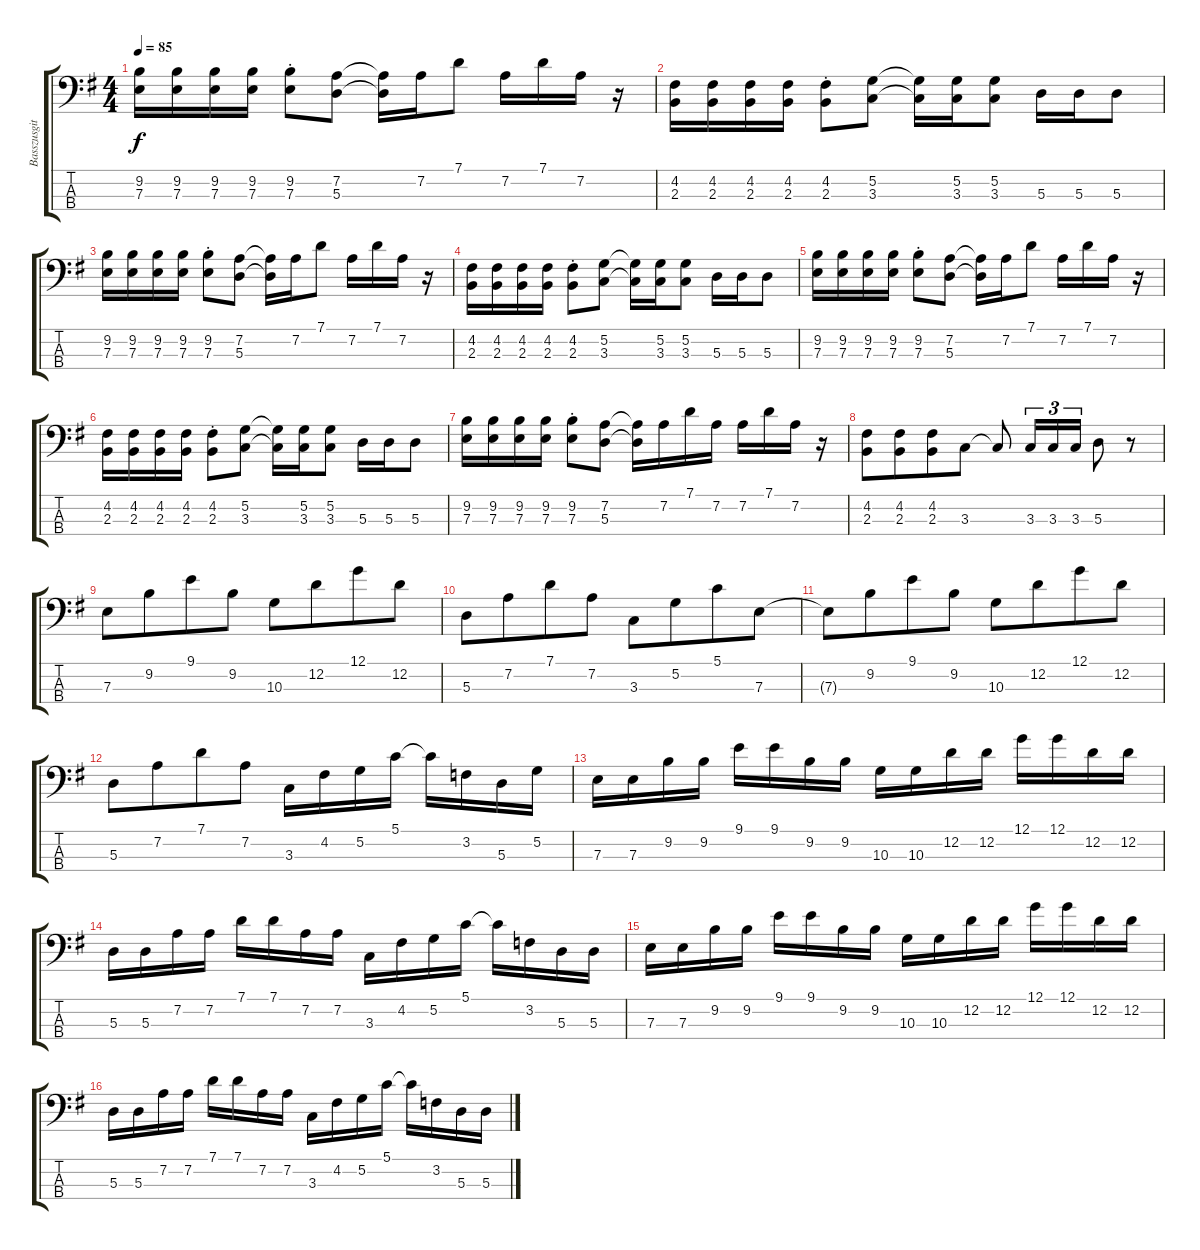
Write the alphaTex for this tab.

\track ("Basszusgitár (Steve Harris)" "Basszusgit") {instrument electricbasspick}
\staff {score tabs}
\tuning (G2 D2 A1 E1) {hide}
\ts (4 4)
\tempo 85
\clef f4
\ks g
(9.2 7.3).16{dy f} (9.2 7.3).16 (9.2 7.3).16 (9.2 7.3).16 (9.2{st} 7.3{st}).8 (7.2 5.3).8 (7.2{t} 5.3{t}).16 7.2.16 7.1.8 7.2.16 7.1.16 7.2.16 r.16 |
(4.2 2.3).16 (4.2 2.3).16 (4.2 2.3).16 (4.2 2.3).16 (4.2{st} 2.3{st}).8 (5.2 3.3).8 (5.2{t} 3.3{t}).16 (5.2 3.3).16 (5.2 3.3).8 5.3.16 5.3.16 5.3.8 |
(9.2 7.3).16 (9.2 7.3).16 (9.2 7.3).16 (9.2 7.3).16 (9.2{st} 7.3{st}).8 (7.2 5.3).8 (7.2{t} 5.3{t}).16 7.2.16 7.1.8 7.2.16 7.1.16 7.2.16 r.16 |
(4.2 2.3).16 (4.2 2.3).16 (4.2 2.3).16 (4.2 2.3).16 (4.2{st} 2.3{st}).8 (5.2 3.3).8 (5.2{t} 3.3{t}).16 (5.2 3.3).16 (5.2 3.3).8 5.3.16 5.3.16 5.3.8 |
(9.2 7.3).16 (9.2 7.3).16 (9.2 7.3).16 (9.2 7.3).16 (9.2{st} 7.3{st}).8 (7.2 5.3).8 (7.2{t} 5.3{t}).16 7.2.16 7.1.8 7.2.16 7.1.16 7.2.16 r.16 |
(4.2 2.3).16 (4.2 2.3).16 (4.2 2.3).16 (4.2 2.3).16 (4.2{st} 2.3{st}).8 (5.2 3.3).8 (5.2{t} 3.3{t}).16 (5.2 3.3).16 (5.2 3.3).8 5.3.16 5.3.16 5.3.8 |
(9.2 7.3).16 (9.2 7.3).16 (9.2 7.3).16 (9.2 7.3).16 (9.2{st} 7.3{st}).8 (7.2 5.3).8 (7.2{t} 5.3{t}).16 7.2.16 7.1.16 7.2.16 7.2.16 7.1.16 7.2.16 r.16 |
(4.2 2.3).8 (4.2 2.3).8{beam merge} (4.2 2.3).8 3.3.8 3.3{t}.8 3.3.16{tu (3 2)} 3.3.16{tu (3 2)} 3.3.16{tu (3 2)} 5.3.8 r.8 |
7.3.8 9.2.8{beam merge} 9.1.8 9.2.8 10.3.8 12.2.8{beam merge} 12.1.8 12.2.8 |
5.3.8 7.2.8{beam merge} 7.1.8 7.2.8 3.3.8 5.2.8{beam merge} 5.1.8 7.3.8 |
7.3{t}.8 9.2.8{beam merge} 9.1.8 9.2.8 10.3.8 12.2.8{beam merge} 12.1.8 12.2.8 |
5.3.8 7.2.8{beam merge} 7.1.8 7.2.8 3.3.16 4.2.16 5.2.16 5.1.16 5.1{t}.16 3.2.16 5.3.16 5.2.16 |
7.3.16 7.3.16 9.2.16 9.2.16 9.1.16 9.1.16 9.2.16 9.2.16 10.3.16 10.3.16 12.2.16 12.2.16 12.1.16 12.1.16 12.2.16 12.2.16 |
5.3.16 5.3.16 7.2.16 7.2.16 7.1.16 7.1.16 7.2.16 7.2.16 3.3.16 4.2.16 5.2.16 5.1.16 5.1{t}.16 3.2.16 5.3.16 5.3.16 |
7.3.16 7.3.16 9.2.16 9.2.16 9.1.16 9.1.16 9.2.16 9.2.16 10.3.16 10.3.16 12.2.16 12.2.16 12.1.16 12.1.16 12.2.16 12.2.16 |
5.3.16 5.3.16 7.2.16 7.2.16 7.1.16 7.1.16 7.2.16 7.2.16 3.3.16 4.2.16 5.2.16 5.1.16 5.1{t}.16 3.2.16 5.3.16 5.3.16
